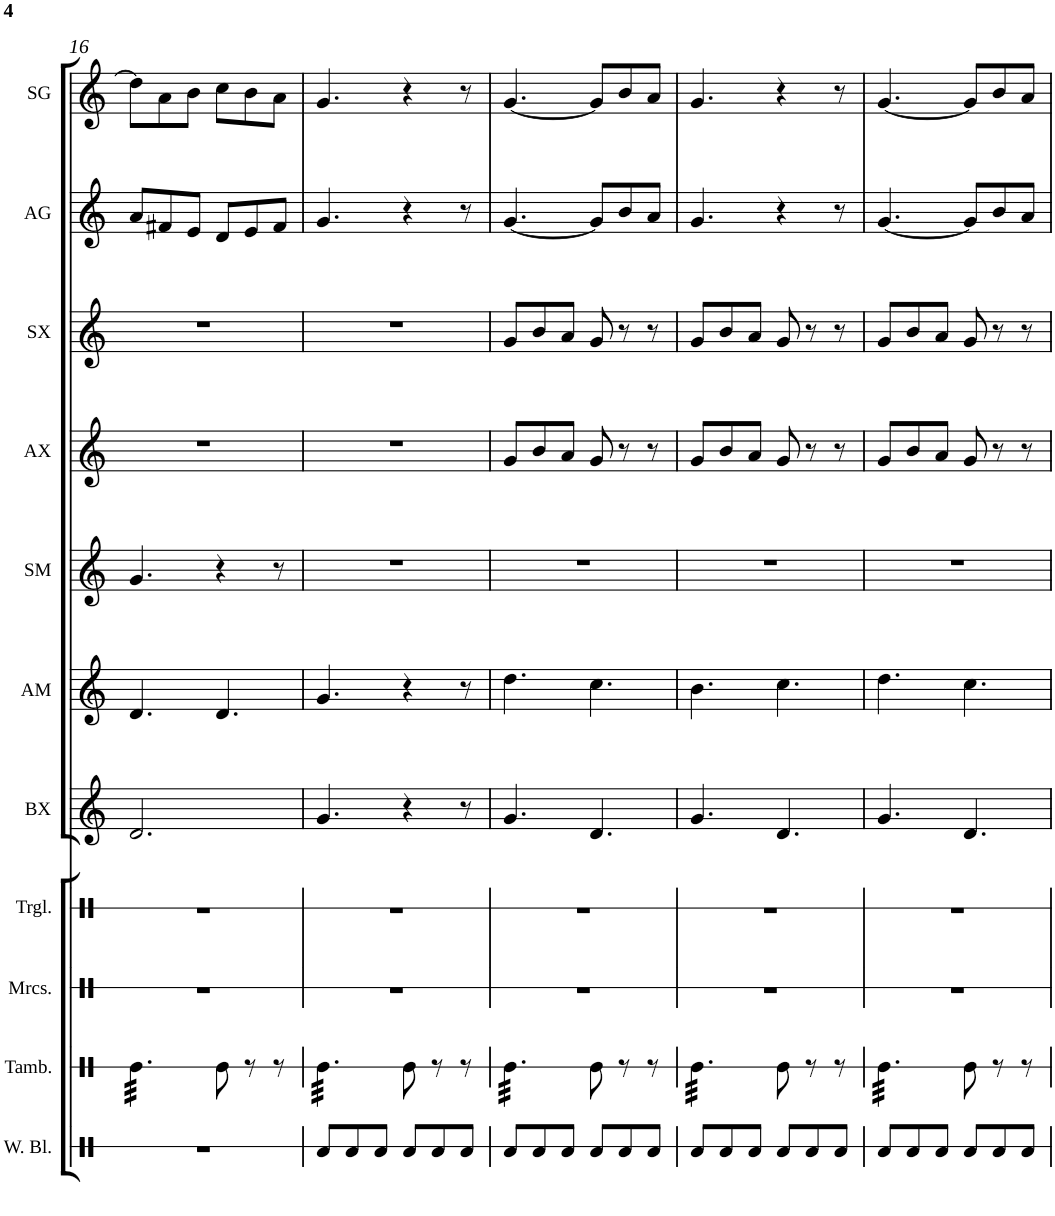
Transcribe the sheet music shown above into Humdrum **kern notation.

**kern	**kern	**kern	**kern	**kern	**kern	**kern	**kern	**kern	**kern	**kern
*part11	*part10	*part9	*part8	*part7	*part6	*part5	*part4	*part3	*part2	*part1
*staff11	*staff10	*staff9	*staff8	*staff7	*staff6	*staff5	*staff4	*staff3	*staff2	*staff1
*I"Wood Blocks	*I"Tambourine	*I"Maracas	*I"Triangle	*I"Bass Xylophone	*I"Alto Metallophone	*I"Soprano Metallophone	*I"Alto Xylophone	*I"Soprano Xylophone	*I"Alto Glockenspiel	*I"Soprano Glockenspiel
*I'W. Bl.	*I'Tamb.	*I'Mrcs.	*I'Trgl.	*I'BX	*I'AM	*I'SM	*I'AX	*I'SX	*I'AG	*I'SG
!!LO:PB:g=z
*clefX	*clefX	*clefX	*clefX	*clefG2	*clefG2	*clefG2	*clefG2	*clefG2	*clefG2	*clefG2
*	*	*	*	*Trd7c12	*	*Trd-7c-12	*	*Trd-7c-12	*Trd-7c-12	*Trd-14c-24
*k[]	*k[]	*k[]	*k[]	*k[]	*k[]	*k[]	*k[]	*k[]	*k[]	*k[]
*M6/8	*M6/8	*M6/8	*M6/8	*M6/8	*M6/8	*M6/8	*M6/8	*M6/8	*M6/8	*M6/8
=16	=16	=16	=16	=16	=16	=16	=16	=16	=16	=16
*	*tremolo	*	*	*	*	*	*	*	*	*
2.r	32Re\LLL	2.r	2.r	2.d/	4.d/	4.g/	2.r	2.r	8a/L	8dd\L]
.	32Re\	.	.	.	.	.	.	.	.	.
.	32Re\	.	.	.	.	.	.	.	.	.
.	32Re\	.	.	.	.	.	.	.	.	.
.	32Re\	.	.	.	.	.	.	.	8f#X/	8a\
.	32Re\	.	.	.	.	.	.	.	.	.
.	32Re\	.	.	.	.	.	.	.	.	.
.	32Re\	.	.	.	.	.	.	.	.	.
.	32Re\	.	.	.	.	.	.	.	8e/J	8b\J
.	32Re\	.	.	.	.	.	.	.	.	.
.	32Re\	.	.	.	.	.	.	.	.	.
.	32Re\JJJ	.	.	.	.	.	.	.	.	.
*	*Xtremolo	*	*	*	*	*	*	*	*	*
.	8Re\	.	.	.	4.d/	4r	.	.	8d/L	8cc\L
.	8r	.	.	.	.	.	.	.	8e/	8b\
.	8r	.	.	.	.	8r	.	.	8f#/J	8a\J
=17	=17	=17	=17	=17	=17	=17	=17	=17	=17	=17
*	*tremolo	*	*	*	*	*	*	*	*	*
8Rd/L	32Re\LLL	2.r	2.r	4.g/	4.g/	2.r	2.r	2.r	4.g/	4.g/
.	32Re\	.	.	.	.	.	.	.	.	.
.	32Re\	.	.	.	.	.	.	.	.	.
.	32Re\	.	.	.	.	.	.	.	.	.
8Rd/	32Re\	.	.	.	.	.	.	.	.	.
.	32Re\	.	.	.	.	.	.	.	.	.
.	32Re\	.	.	.	.	.	.	.	.	.
.	32Re\	.	.	.	.	.	.	.	.	.
8Rd/J	32Re\	.	.	.	.	.	.	.	.	.
.	32Re\	.	.	.	.	.	.	.	.	.
.	32Re\	.	.	.	.	.	.	.	.	.
.	32Re\JJJ	.	.	.	.	.	.	.	.	.
*	*Xtremolo	*	*	*	*	*	*	*	*	*
8Rd/L	8Re\	.	.	4r	4r	.	.	.	4r	4r
8Rd/	8r	.	.	.	.	.	.	.	.	.
8Rd/J	8r	.	.	8r	8r	.	.	.	8r	8r
=18	=18	=18	=18	=18	=18	=18	=18	=18	=18	=18
*	*tremolo	*	*	*	*	*	*	*	*	*
8Rd/L	32Re\LLL	2.r	2.r	4.g/	4.dd\	2.r	8g/L	8g/L	[4.g/	[4.g/
.	32Re\	.	.	.	.	.	.	.	.	.
.	32Re\	.	.	.	.	.	.	.	.	.
.	32Re\	.	.	.	.	.	.	.	.	.
8Rd/	32Re\	.	.	.	.	.	8b/	8b/	.	.
.	32Re\	.	.	.	.	.	.	.	.	.
.	32Re\	.	.	.	.	.	.	.	.	.
.	32Re\	.	.	.	.	.	.	.	.	.
8Rd/J	32Re\	.	.	.	.	.	8a/J	8a/J	.	.
.	32Re\	.	.	.	.	.	.	.	.	.
.	32Re\	.	.	.	.	.	.	.	.	.
.	32Re\JJJ	.	.	.	.	.	.	.	.	.
*	*Xtremolo	*	*	*	*	*	*	*	*	*
8Rd/L	8Re\	.	.	4.d/	4.cc\	.	8g/	8g/	8g/L]	8g/L]
8Rd/	8r	.	.	.	.	.	8r	8r	8b/	8b/
8Rd/J	8r	.	.	.	.	.	8r	8r	8a/J	8a/J
=19	=19	=19	=19	=19	=19	=19	=19	=19	=19	=19
*	*tremolo	*	*	*	*	*	*	*	*	*
8Rd/L	32Re\LLL	2.r	2.r	4.g/	4.b\	2.r	8g/L	8g/L	4.g/	4.g/
.	32Re\	.	.	.	.	.	.	.	.	.
.	32Re\	.	.	.	.	.	.	.	.	.
.	32Re\	.	.	.	.	.	.	.	.	.
8Rd/	32Re\	.	.	.	.	.	8b/	8b/	.	.
.	32Re\	.	.	.	.	.	.	.	.	.
.	32Re\	.	.	.	.	.	.	.	.	.
.	32Re\	.	.	.	.	.	.	.	.	.
8Rd/J	32Re\	.	.	.	.	.	8a/J	8a/J	.	.
.	32Re\	.	.	.	.	.	.	.	.	.
.	32Re\	.	.	.	.	.	.	.	.	.
.	32Re\JJJ	.	.	.	.	.	.	.	.	.
*	*Xtremolo	*	*	*	*	*	*	*	*	*
8Rd/L	8Re\	.	.	4.d/	4.cc\	.	8g/	8g/	4r	4r
8Rd/	8r	.	.	.	.	.	8r	8r	.	.
8Rd/J	8r	.	.	.	.	.	8r	8r	8r	8r
=20	=20	=20	=20	=20	=20	=20	=20	=20	=20	=20
*	*tremolo	*	*	*	*	*	*	*	*	*
8Rd/L	32Re\LLL	2.r	2.r	4.g/	4.dd\	2.r	8g/L	8g/L	[4.g/	[4.g/
.	32Re\	.	.	.	.	.	.	.	.	.
.	32Re\	.	.	.	.	.	.	.	.	.
.	32Re\	.	.	.	.	.	.	.	.	.
8Rd/	32Re\	.	.	.	.	.	8b/	8b/	.	.
.	32Re\	.	.	.	.	.	.	.	.	.
.	32Re\	.	.	.	.	.	.	.	.	.
.	32Re\	.	.	.	.	.	.	.	.	.
8Rd/J	32Re\	.	.	.	.	.	8a/J	8a/J	.	.
.	32Re\	.	.	.	.	.	.	.	.	.
.	32Re\	.	.	.	.	.	.	.	.	.
.	32Re\JJJ	.	.	.	.	.	.	.	.	.
*	*Xtremolo	*	*	*	*	*	*	*	*	*
8Rd/L	8Re\	.	.	4.d/	4.cc\	.	8g/	8g/	8g/L]	8g/L]
8Rd/	8r	.	.	.	.	.	8r	8r	8b/	8b/
8Rd/J	8r	.	.	.	.	.	8r	8r	8a/J	8a/J
=	=	=	=	=	=	=	=	=	=	=
*-	*-	*-	*-	*-	*-	*-	*-	*-	*-	*-
